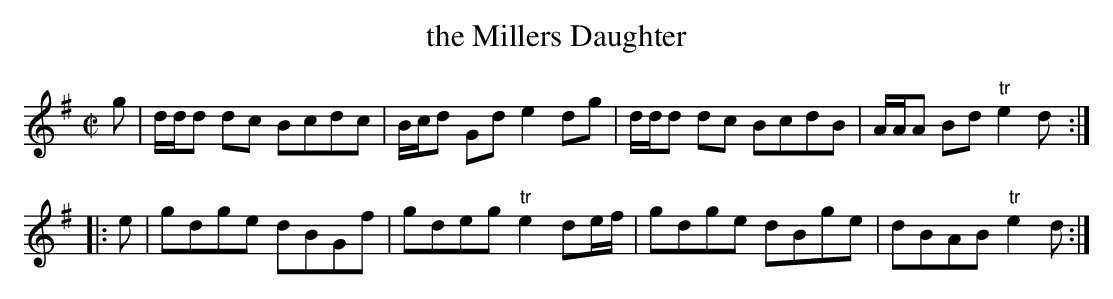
X:1
T:the Millers Daughter
M:C|
K:Dmix
g|\
d/d/d dc Bcdc| B/c/d Gd e2dg|\
d/d/d dc BcdB| A/A/A Bd "tr"e2 d::
e|\
gdge dBGf| gdeg "tr"e2de/f/|\
gdge dBge| dBAB "tr"e2 d:|
